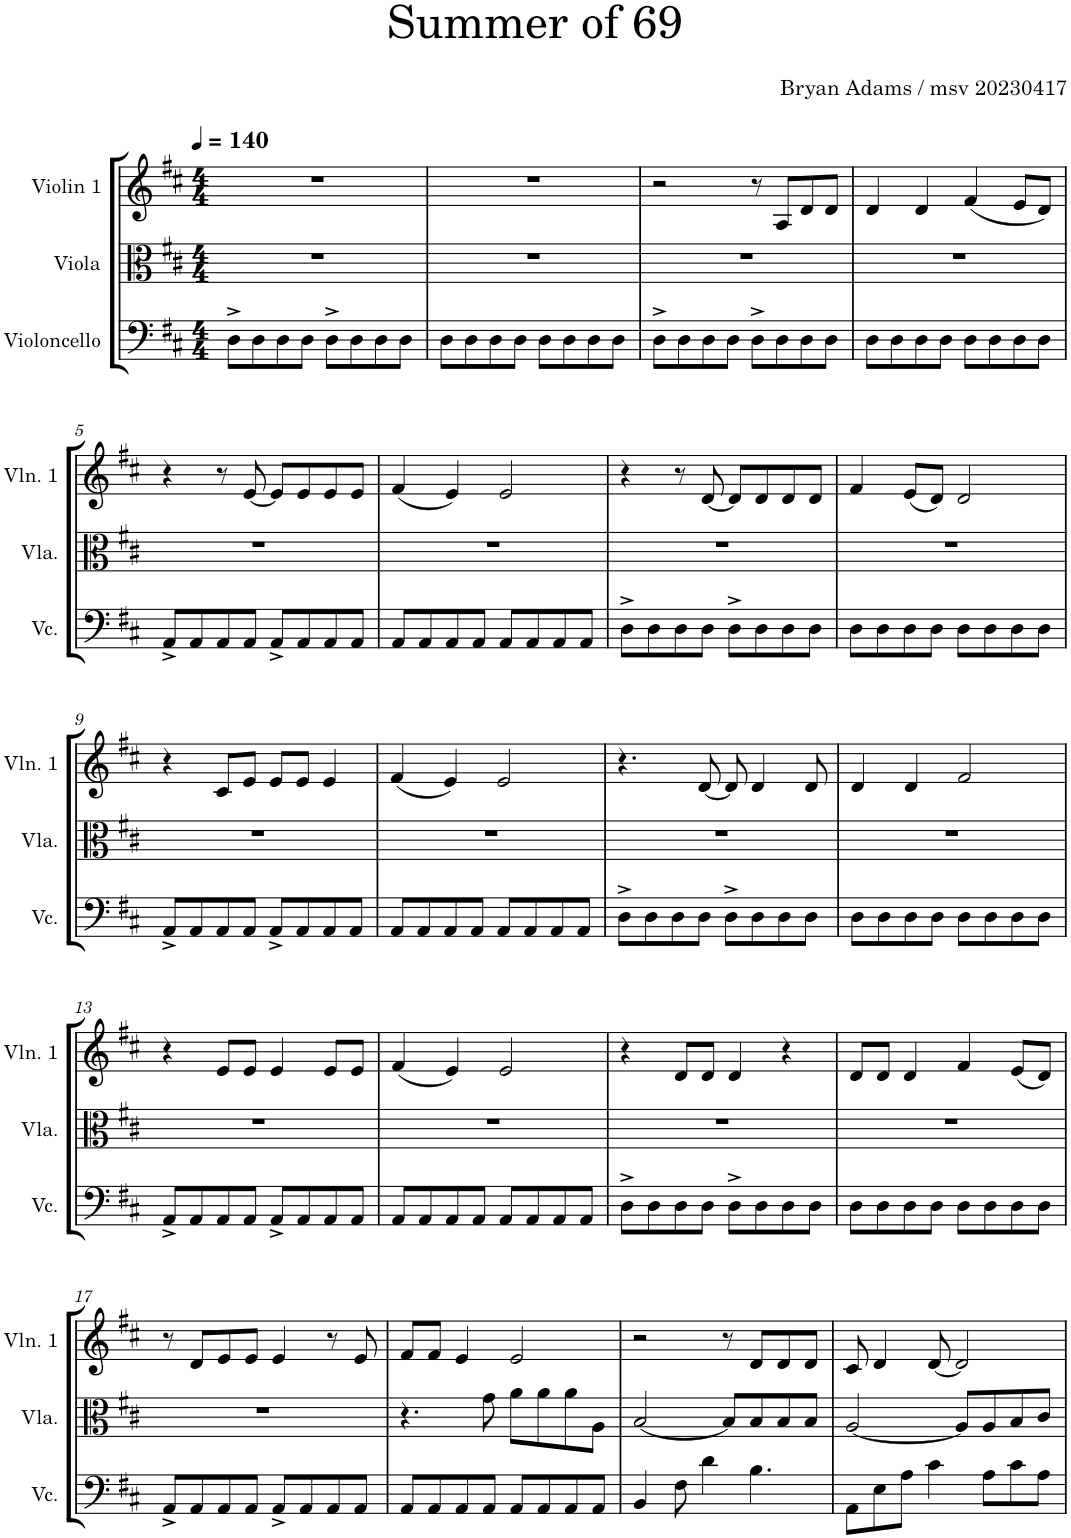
**kern	**kern	**kern
*part3	*part2	*part1
*staff3	*staff2	*staff1
*I"Violoncello	*I"Viola	*I"Violin 1
*I'Vc.	*I'Vla.	*I'Vln. 1
*clefF4	*clefC3	*clefG2
*k[f#c#]	*k[f#c#]	*k[f#c#]
*M4/4	*M4/4	*M4/4
*MM140	*MM140	*MM140
=1	=1	=1
8D^\L	1r	1r
8D\	.	.
8D\	.	.
8D\J	.	.
8D^\L	.	.
8D\	.	.
8D\	.	.
8D\J	.	.
=2	=2	=2
8D\L	1r	1r
8D\	.	.
8D\	.	.
8D\J	.	.
8D\L	.	.
8D\	.	.
8D\	.	.
8D\J	.	.
=3	=3	=3
8D^\L	1r	2r
8D\	.	.
8D\	.	.
8D\J	.	.
8D^\L	.	8r
8D\	.	8A/L
8D\	.	8d/
8D\J	.	8d/J
=4	=4	=4
8D\L	1r	4d/
8D\	.	.
8D\	.	4d/
8D\J	.	.
8D\L	.	(4f#/
8D\	.	.
8D\	.	8e/L
8D\J	.	8d/J)
!!LO:LB:g=z
=5	=5	=5
8AA^/L	1r	4r
8AA/	.	.
8AA/	.	8r
8AA/J	.	[8e/
8AA^/L	.	8e/L]
8AA/	.	8e/
8AA/	.	8e/
8AA/J	.	8e/J
=6	=6	=6
8AA/L	1r	(4f#/
8AA/	.	.
8AA/	.	4e/)
8AA/J	.	.
8AA/L	.	2e/
8AA/	.	.
8AA/	.	.
8AA/J	.	.
=7	=7	=7
8D^\L	1r	4r
8D\	.	.
8D\	.	8r
8D\J	.	[8d/
8D^\L	.	8d/L]
8D\	.	8d/
8D\	.	8d/
8D\J	.	8d/J
=8	=8	=8
8D\L	1r	4f#/
8D\	.	.
8D\	.	(8e/L
8D\J	.	8d/J)
8D\L	.	2d/
8D\	.	.
8D\	.	.
8D\J	.	.
!!LO:LB:g=z
=9	=9	=9
8AA^/L	1r	4r
8AA/	.	.
8AA/	.	8c#/L
8AA/J	.	8e/J
8AA^/L	.	8e/L
8AA/	.	8e/J
8AA/	.	4e/
8AA/J	.	.
=10	=10	=10
8AA/L	1r	(4f#/
8AA/	.	.
8AA/	.	4e/)
8AA/J	.	.
8AA/L	.	2e/
8AA/	.	.
8AA/	.	.
8AA/J	.	.
=11	=11	=11
8D^\L	1r	4.r
8D\	.	.
8D\	.	.
8D\J	.	[8d/
8D^\L	.	8d/]
8D\	.	4d/
8D\	.	.
8D\J	.	8d/
=12	=12	=12
8D\L	1r	4d/
8D\	.	.
8D\	.	4d/
8D\J	.	.
8D\L	.	2f#/
8D\	.	.
8D\	.	.
8D\J	.	.
!!LO:LB:g=z
=13	=13	=13
8AA^/L	1r	4r
8AA/	.	.
8AA/	.	8e/L
8AA/J	.	8e/J
8AA^/L	.	4e/
8AA/	.	.
8AA/	.	8e/L
8AA/J	.	8e/J
=14	=14	=14
8AA/L	1r	(4f#/
8AA/	.	.
8AA/	.	4e/)
8AA/J	.	.
8AA/L	.	2e/
8AA/	.	.
8AA/	.	.
8AA/J	.	.
=15	=15	=15
8D^\L	1r	4r
8D\	.	.
8D\	.	8d/L
8D\J	.	8d/J
8D^\L	.	4d/
8D\	.	.
8D\	.	4r
8D\J	.	.
=16	=16	=16
8D\L	1r	8d/L
8D\	.	8d/J
8D\	.	4d/
8D\J	.	.
8D\L	.	4f#/
8D\	.	.
8D\	.	(8e/L
8D\J	.	8d/J)
!!LO:LB:g=z
=17	=17	=17
8AA^/L	1r	8r
8AA/	.	8d/L
8AA/	.	8e/
8AA/J	.	8e/J
8AA^/L	.	4e/
8AA/	.	.
8AA/	.	8r
8AA/J	.	8e/
=18	=18	=18
8AA/L	4.r	8f#/L
8AA/	.	8f#/J
8AA/	.	4e/
8AA/J	8g\	.
8AA/L	8a\L	2e/
8AA/	8a\	.
8AA/	8a\	.
8AA/J	8A\J	.
=19	=19	=19
4BB/	[2B/	2r
8F#\	.	.
4d\	.	.
.	8B/L]	8r
4.B\	8B/	8d/L
.	8B/	8d/
.	8B/J	8d/J
=20	=20	=20
8AA\L	[2A/	8c#/
8E\	.	4d/
8A\J	.	.
4c#\	.	[8d/
.	8A/L]	2d/]
8A\L	8A/	.
8c#\	8B/	.
8A\J	8c#/J	.
=	=	=
*-	*-	*-
